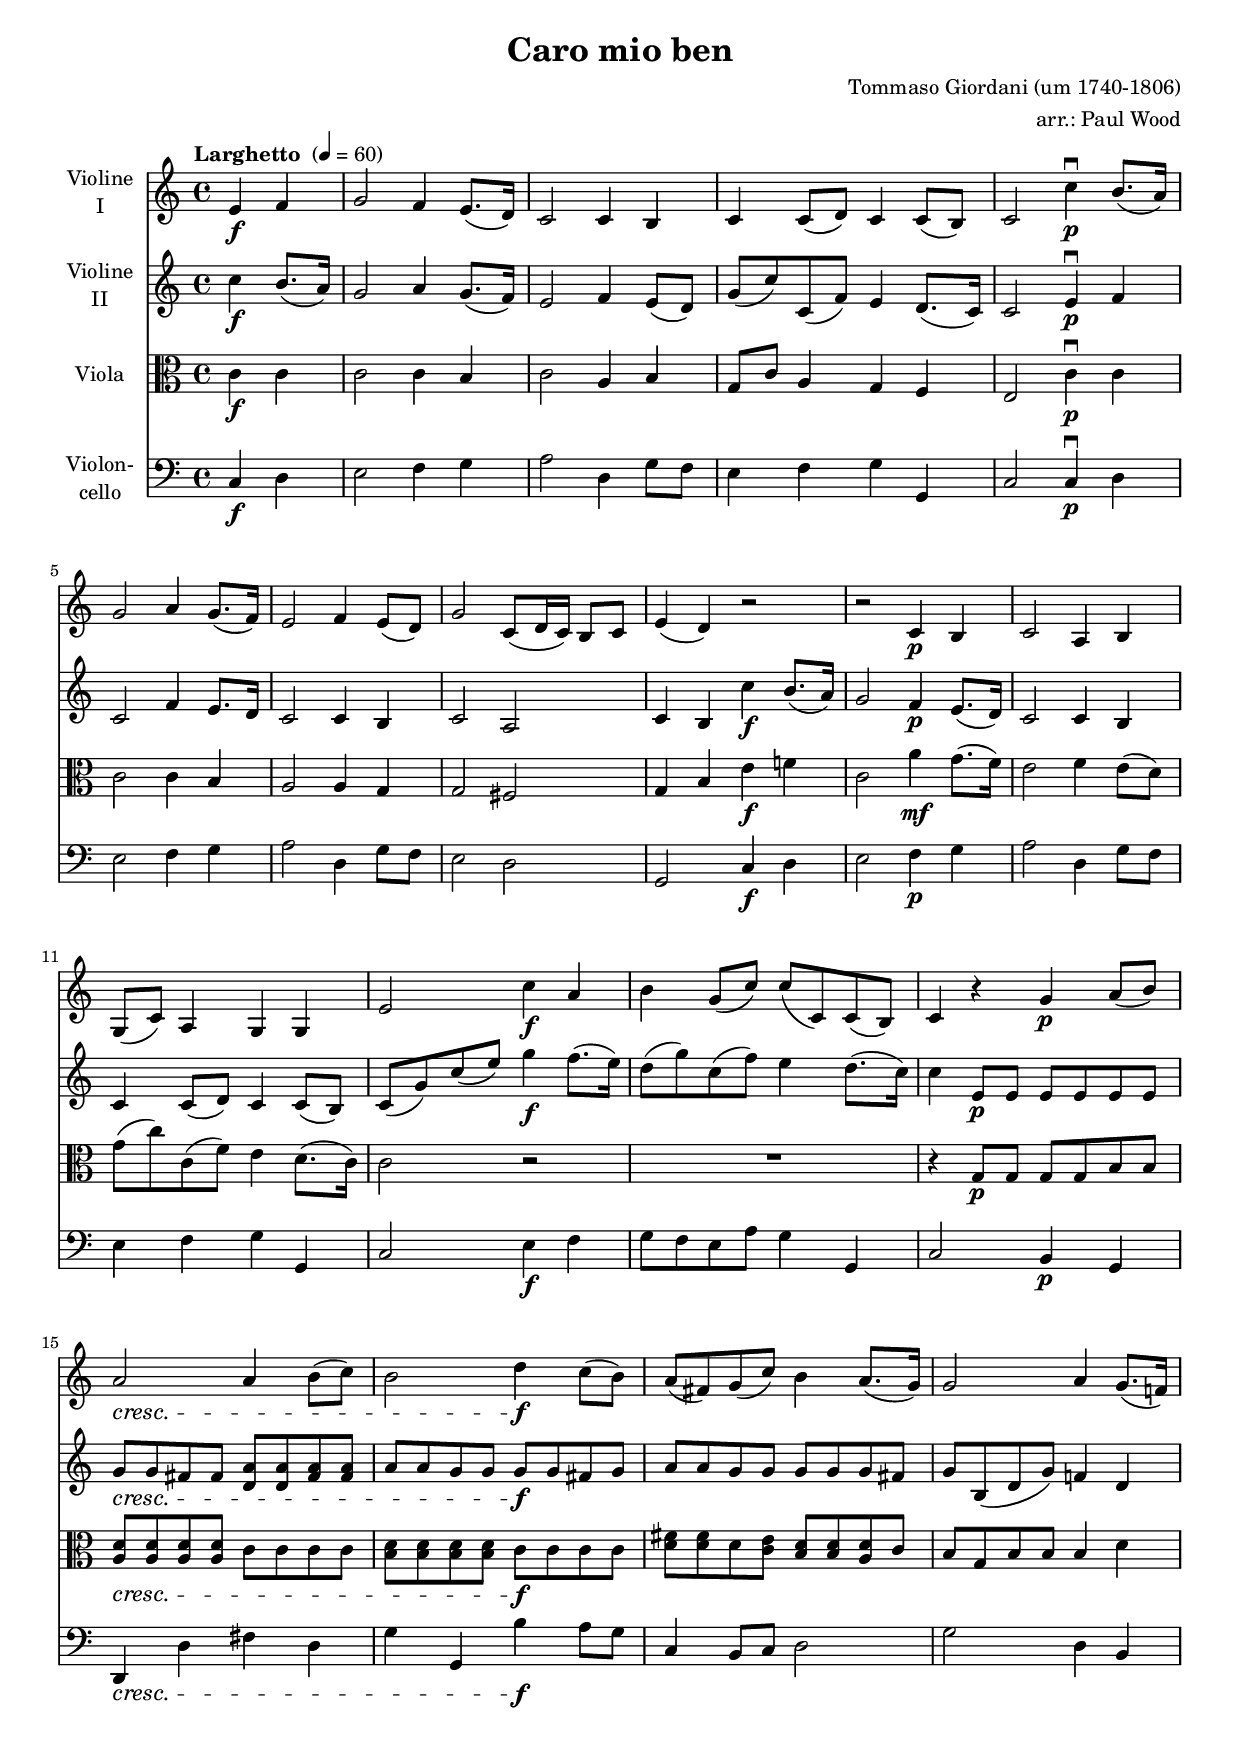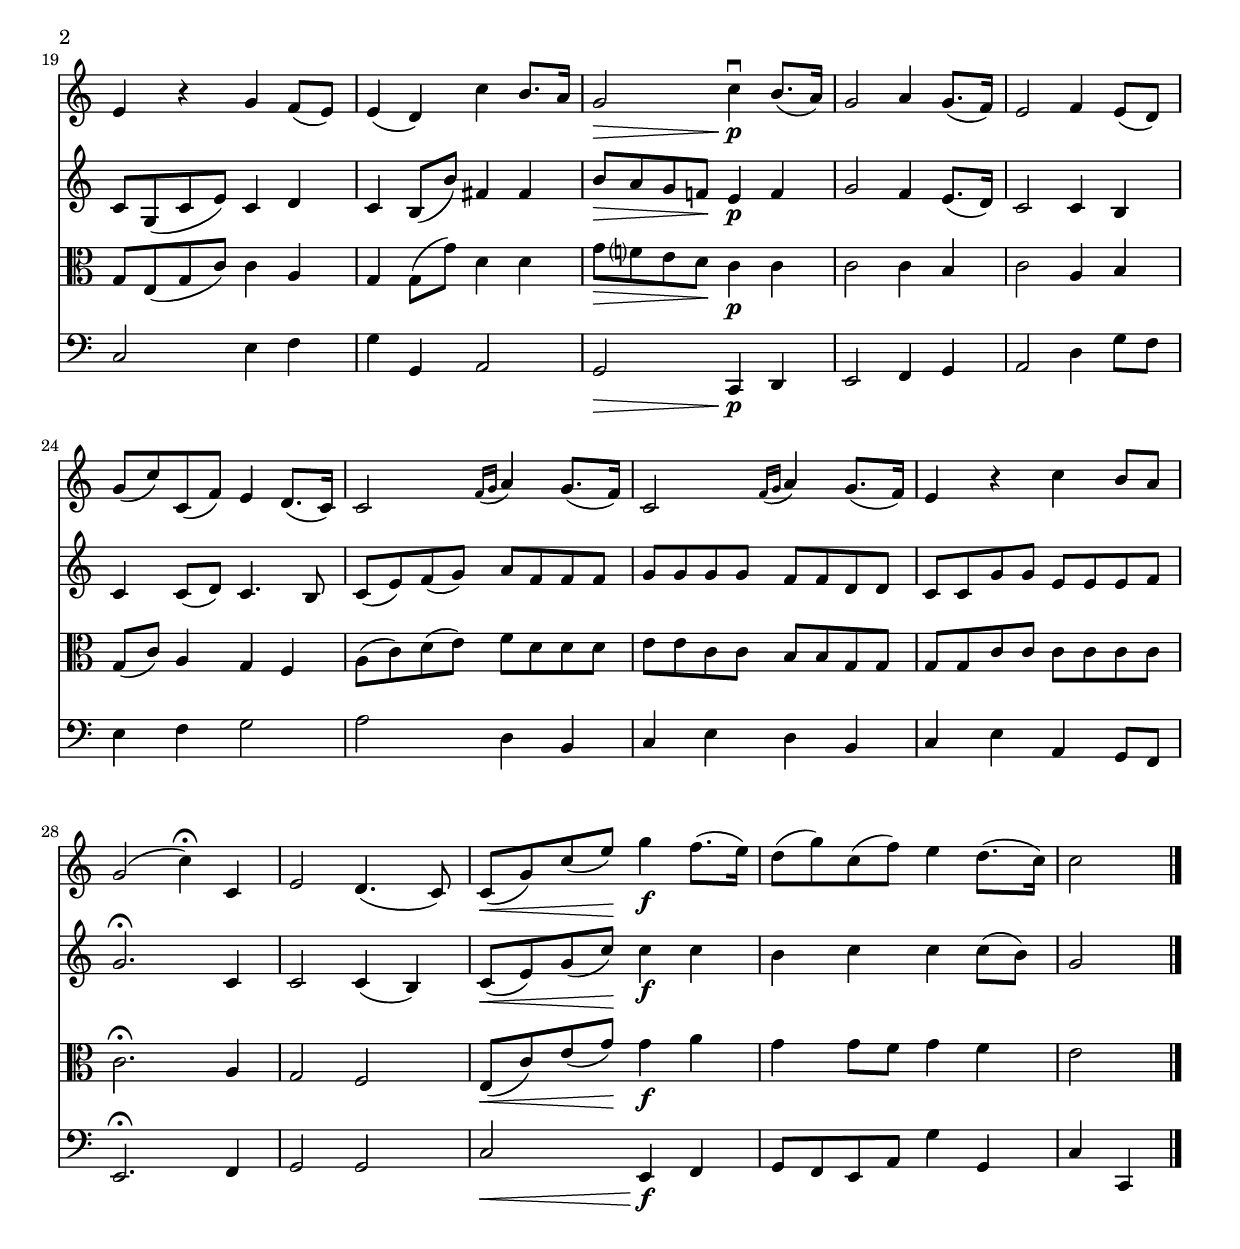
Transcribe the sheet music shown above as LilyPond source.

\version "2.18.2"
\include "deutsch.ly"

#(set-global-staff-size 18)

\header {
  title     = "Caro mio ben"
  composer  = "Tommaso Giordani (um 1740-1806)"
  arranger  = "arr.: Paul Wood"
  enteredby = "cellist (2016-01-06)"
%  piece     = ""
}

voiceconsts = {
 \key c \major
 \time 4/4
% \numericTimeSignature
 \compressFullBarRests
 \tempo "Larghetto " 4=60
 \set tupletSpannerDuration = #(ly:make-moment 1 4)
}

mifl= "oboe"
mist = "string ensemble 1"
miva = "pizzicato strings"
%miba = "bassoon"
miba = "drawbar organ"

va = \relative c' {
  \voiceconsts

  \partial 2 e4\f f
  g2 f4 e8.( d16)
  c2 c4 h
  c c8( d) c4 c8( h)
  c2 c'4\downbow\p h8.( a16)

  g2 a4 g8.( f16)
  e2 f4 e8( d)
  g2 c,8( d16 c) h8 c
  e4( d) r2
  r c4\p h

  c2 a4 h
  g8( c) a4 g g
  e'2 c'4\f a
  h g8( c) c( c,) c( h)
  c4 r g'\p a8( h)

  a2\cresc a4 h8( c)
  h2 d4\f c8( h)
  a( fis) g( c) h4 a8.( g16)
  g2 a4 g8.( f!16)

  e4 r g f8( e)
  e4( d) c' h8. a16
  g2\> c4\downbow\!\p h8.( a16)
  g2 a4 g8.( f16)
  e2 f4 e8( d)

  g( c) c,( f) e4 d8.( c16)
  c2 \appoggiatura { f16[ g] } a4 g8.( f16)
  c2 \appoggiatura { f16[ g] } a4 g8.( f16)
  e4 r c' h8 a

  g2( c4)\fermata c,
  e2 d4.( c8)
  c(\< g') c( e)\! g4\f f8.( e16)
  d8( g) c,( f) e4 d8.( c16)
  c2 \bar "|."
}

vb = \relative c'' {
  \voiceconsts

  \partial 2 c4\f h8.( a16)
  g2 a4 g8.( f16)
  e2 f4 e8( d)
  g( c) c,( f) e4 d8.( c16)
  c2 e4\downbow\p f
  c2 f4 e8. d16

  c2 c4 h
  c2 a
  c4 h c'\f h8.( a16)
  g2 f4\p e8.( d16)
  c2 c4 h
  c c8( d) c4 c8( h)

  c( g') c( e) g4\f f8.( e16)
  d8( g) c,( f) e4 d8.( c16)
  c4 e,8\p e e e e e
  g\cresc g fis fis <d a'> <d a'> <fis a> <fis a>

  a a g g g\f g fis g
  a a g g g g g fis
  g h,( d g) f!4 d
  c8 g( c e) c4 d

  c h8( h') fis4 fis
  h8\> a g f!\! e4\p f
  g2 f4 e8.( d16)
  c2 c4 h
  c c8( d) c4. h8

  c( e) f( g) a f f f
  g g g g f f d d
  c c g' g e e e f

  g2.\fermata c,4
  c2 c4( h)
  c8(\< e) g( c)\! c4\f c
  h c c c8( h)
  g2 \bar "|."
}

vc = \relative c' {
  \voiceconsts
  \clef "alto"

  \partial 2 c4\f c
  c2 c4 h
  c2 a4 h
  g8 c a4 g f
  e2 c'4\downbow\p c

  c2 c4 h
  a2 a4 g
  g2 fis
  g4 h e\f f!
  c2 a'4\mf g8.( f16)
  e2 f4 e8( d)

  g( c) c,( f) e4 d8.( c16)
  c2 r
  R1
  r4 g8\p g g g h h
  <a d>\cresc <a d> <a d> <a d> c c c c

  <h d> <h d> <h d> <h d> c\f c c c
  <d fis> <d fis> d <c e> <h d> <h d> <a d> c
  h g h h h4 d
  g,8 e( g c) c4 a

  g g8( g') d4 d
  g8\> f? e d\! c4\p c
  c2 c4 h
  c2 a4 h
  g8( c) a4 g f

  a8( c) d( e) f d d d
  e e c c h h g g
  g g c c c c c c

  c2.\fermata a4
  g2 f
  e8(\< c') e( g)\! g4\f a
  g g8 f g4 f
  e2 \bar "|."
}

vd = \relative c {
  \voiceconsts
  \clef "bass"

  \partial 2 c4\f d
  e2 f4 g
  a2 d,4 g8 f
  e4 f g g,
  c2 c4\downbow\p d

  e2 f4 g
  a2 d,4 g8 f
  e2 d
  g, c4\f d
  e2 f4\p g

  a2 d,4 g8 f
  e4 f g g,
  c2 e4\f f
  g8 f e a g4 g,

  c2 h4\p g
  d\cresc d' fis d
  g g, h'\f a8 g
  c,4 h8 c d2
  g d4 h
  c2 e4 f

  g g, a2
  g\> c,4\!\p d
  e2 f4 g
  a2 d4 g8 f
  e4 f g2
  a d,4 h

  c e d h
  c e a, g8 f
  e2.\fermata f4
  g2 g

  c\< e,4\!\f f
  g8 f e a g'4 g,
  c c, \bar "|."
}


music = <<
      \new Staff {
        \set Staff.midiInstrument = \mist
        \set Staff.instrumentName = \markup \center-column { "Violine" "I" }
        \transpose c c { \va }
      }

      \new Staff {
        \set Staff.midiInstrument = \mist
        \set Staff.instrumentName = \markup \center-column { "Violine" "II" }
        \transpose c c { \vb }
      }

      \new Staff {
        \set Staff.midiInstrument = \mist
        \set Staff.instrumentName = \markup \center-column { "Viola" }
        \transpose c c { \vc }
      }

      \new Staff {
        \set Staff.midiInstrument = \miba
        \set Staff.instrumentName = \markup \center-column { "Violon-" "cello" }
        \transpose c c { \vd }
      }
>>

\book {
  \score {
    \music
    \layout {}
  }

  \score {
    \unfoldRepeats \music

    \midi {
      \context {
        \Score
      }
    }
  }
}
